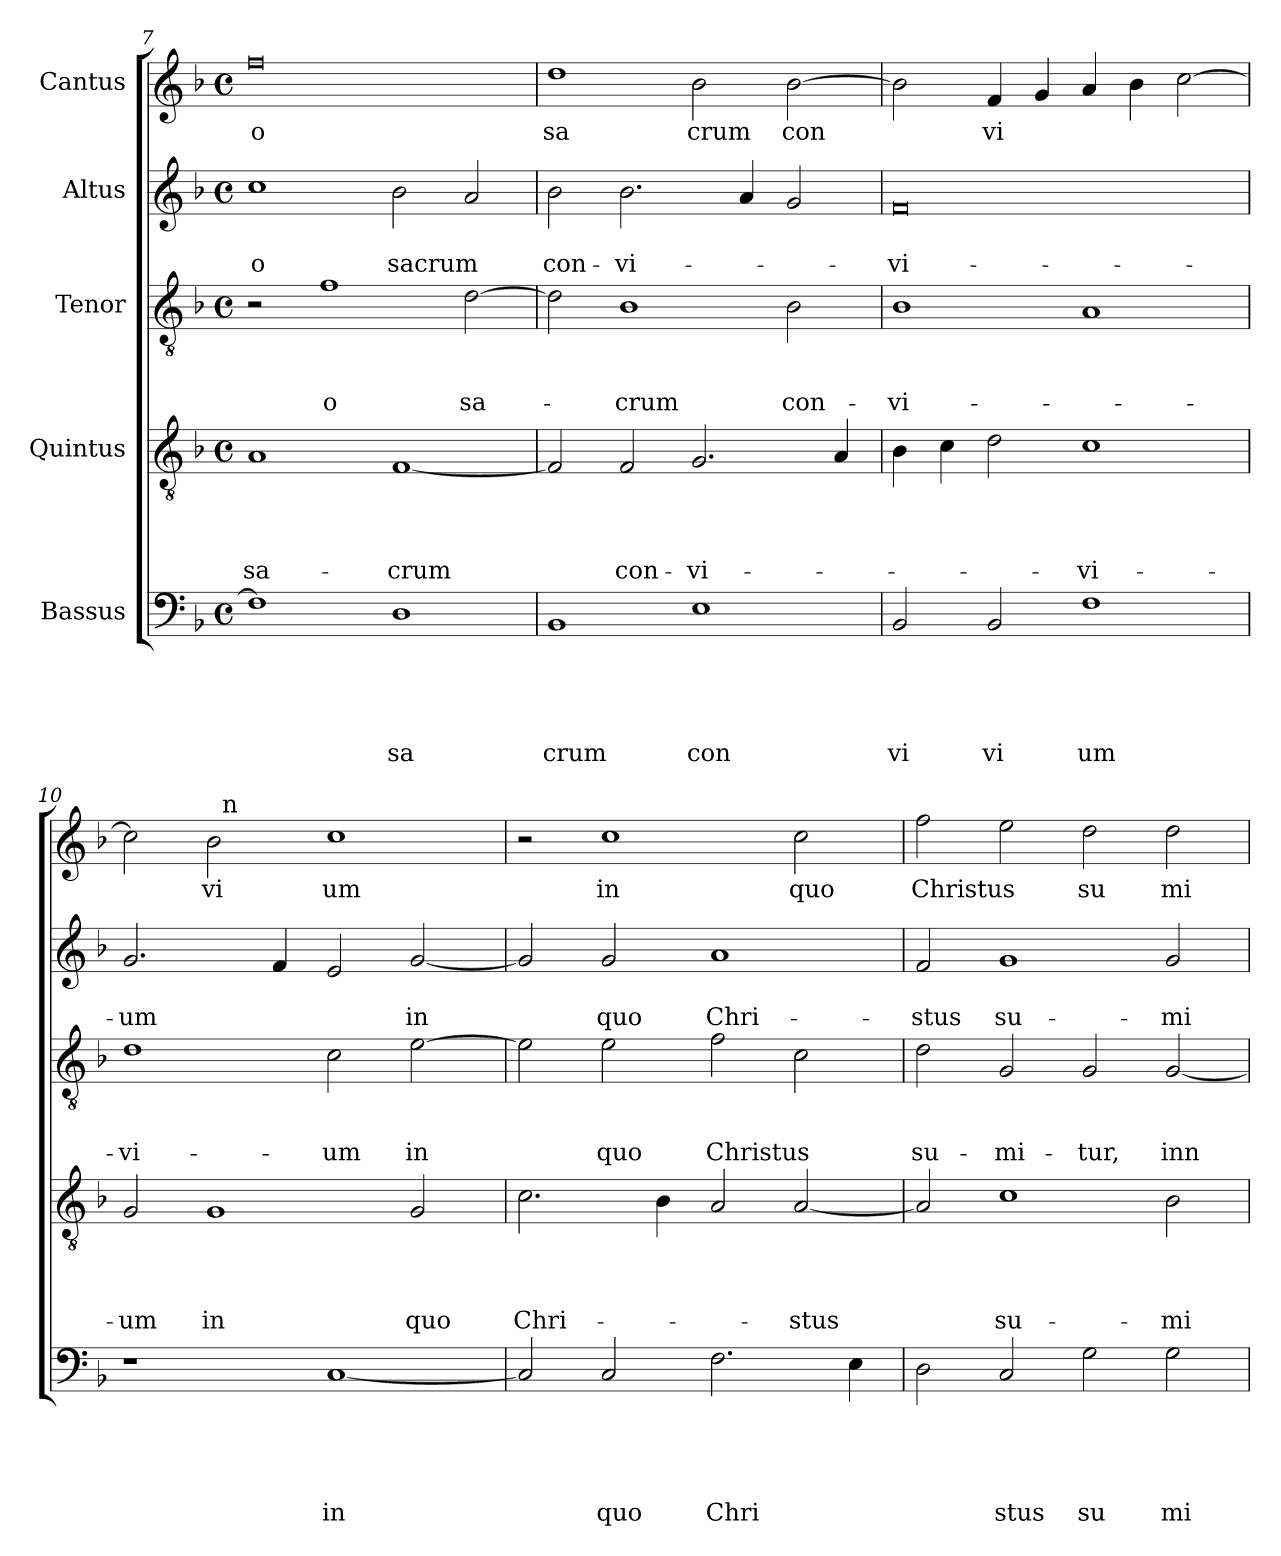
**kern	**text	**text	**text	**text	**text	**kern	**text	**text	**text	**text	**kern	**text	**text	**text	**kern	**text	**text	**kern	**text
*part5	*part5	*part5	*part5	*part5	*part5	*part4	*part4	*part4	*part4	*part4	*part3	*part3	*part3	*part3	*part2	*part2	*part2	*part1	*part1
*staff5	*staff5	*staff5	*staff5	*staff5	*staff5	*staff4	*staff4	*staff4	*staff4	*staff4	*staff3	*staff3	*staff3	*staff3	*staff2	*staff2	*staff2	*staff1	*staff1
*I"Bassus	*	*	*	*	*	*I"Quintus	*	*	*	*	*I"Tenor	*	*	*	*I"Altus	*	*	*I"Cantus	*
!!LO:LB:g=z
*clefF4	*	*	*	*	*	*clefGv2	*	*	*	*	*clefGv2	*	*	*	*clefG2	*	*	*clefG2	*
*k[b-]	*	*	*	*	*	*k[b-]	*	*	*	*	*k[b-]	*	*	*	*k[b-]	*	*	*k[b-]	*
*F:	*	*	*	*	*	*F:	*	*	*	*	*F:	*	*	*	*F:	*	*	*F:	*
*M4/4	*	*	*	*	*	*M4/4	*	*	*	*	*M4/4	*	*	*	*M4/4	*	*	*M4/4	*
*met(c)	*	*	*	*	*	*met(c)	*	*	*	*	*met(c)	*	*	*	*met(c)	*	*	*met(c)	*
=7	=7	=7	=7	=7	=7	=7	=7	=7	=7	=7	=7	=7	=7	=7	=7	=7	=7	=7	=7
!	!	!	!	!	!	!	!	!	!	!LO:LY:b	!	!	!	!	!	!	!LO:LY:b	!	!LO:LY:b
1F]	.	.	.	.	.	1A	.	.	.	sa-	2r	.	.	.	1cc	.	o	0ff	o
!	!	!	!	!	!	!	!	!	!	!	!	!	!	!LO:LY:b	!	!	!	!	!
.	.	.	.	.	.	.	.	.	.	.	1f	.	.	o	.	.	.	.	.
!	!	!	!	!	!LO:LY:b	!	!	!	!	!LO:LY:b	!	!	!	!	!	!	!LO:LY:b	!	!
1D	.	.	.	.	sa	[<1F	.	.	.	-crum	.	.	.	.	2b-\	.	sacrum	.	.
!	!	!	!	!	!	!	!	!	!	!	!	!	!	!LO:LY:b	!	!	!	!	!
.	.	.	.	.	.	.	.	.	.	.	[>2d\	.	.	sa-	2a/	.	.	.	.
=8	=8	=8	=8	=8	=8	=8	=8	=8	=8	=8	=8	=8	=8	=8	=8	=8	=8	=8	=8
!	!	!	!	!	!LO:LY:b	!	!	!	!	!	!	!	!	!	!	!	!LO:LY:b	!	!LO:LY:b
1BB-	.	.	.	.	crum	2F/]	.	.	.	.	2d\]	.	.	.	2b-\	.	con-	1dd	sa
!	!	!	!	!	!	!	!	!	!	!LO:LY:b	!	!	!	!LO:LY:b	!	!	!LO:LY:b	!	!
.	.	.	.	.	.	2F/	.	.	.	con-	1B-	.	.	-crum	2.b-\	.	-vi-	.	.
!	!	!	!	!	!LO:LY:b	!	!	!	!	!LO:LY:b	!	!	!	!	!	!	!	!	!LO:LY:b
1E	.	.	.	.	con	2.G/	.	.	.	-vi-	.	.	.	.	.	.	.	2b-\	crum
.	.	.	.	.	.	.	.	.	.	.	.	.	.	.	4a/	.	.	.	.
!	!	!	!	!	!	!	!	!	!	!	!	!	!	!LO:LY:b	!	!	!	!	!LO:LY:b
.	.	.	.	.	.	.	.	.	.	.	2B-\	.	.	con-	2g/	.	.	[>2b-\	con
.	.	.	.	.	.	4A/	.	.	.	.	.	.	.	.	.	.	.	.	.
=9	=9	=9	=9	=9	=9	=9	=9	=9	=9	=9	=9	=9	=9	=9	=9	=9	=9	=9	=9
!	!	!	!	!	!LO:LY:b	!	!	!	!	!	!	!	!	!LO:LY:b	!	!	!LO:LY:b	!	!
2BB-/	.	.	.	.	vi	4B-\	.	.	.	.	1B-	.	.	-vi-	0f	.	-vi-	2b-\]	.
.	.	.	.	.	.	4c\	.	.	.	.	.	.	.	.	.	.	.	.	.
!	!	!	!	!	!LO:LY:b	!	!	!	!	!	!	!	!	!	!	!	!	!	!LO:LY:b
2BB-/	.	.	.	.	vi	2d\	.	.	.	.	.	.	.	.	.	.	.	4f/	vi
.	.	.	.	.	.	.	.	.	.	.	.	.	.	.	.	.	.	4g/	.
!	!	!	!	!	!LO:LY:b	!	!	!	!	!LO:LY:b	!	!	!	!	!	!	!	!	!
1F	.	.	.	.	um	1c	.	.	.	-vi-	1A	.	.	.	.	.	.	4a/	.
.	.	.	.	.	.	.	.	.	.	.	.	.	.	.	.	.	.	4b-\	.
.	.	.	.	.	.	.	.	.	.	.	.	.	.	.	.	.	.	[>2cc\	.
=10	=10	=10	=10	=10	=10	=10	=10	=10	=10	=10	=10	=10	=10	=10	=10	=10	=10	=10	=10
!	!	!	!	!	!	!	!	!	!	!LO:LY:b	!	!	!	!LO:LY:b	!	!	!LO:LY:b	!	!
*	*	*	*	*	*	*	*	*	*	*	*	*	*	*	*	*	*	*^	*
1r	.	.	.	.	.	2G/	.	.	.	-um	1d	.	.	-vi-	2.g/	.	-um	2cc\]	2ryy	.
!	!	!	!	!	!	!	!	!	!	!LO:LY:b	!	!	!	!	!	!	!	!	!	!LO:LY:b
.	.	.	.	.	.	1G	.	.	.	in	.	.	.	.	.	.	.	2b-\	32ryy	vi
!	!	!	!	!	!	!	!	!	!	!	!	!	!	!	!	!	!	!	!LO:TX:a:t=n	!
.	.	.	.	.	.	.	.	.	.	.	.	.	.	.	.	.	.	.	1ryy	.
.	.	.	.	.	.	.	.	.	.	.	.	.	.	.	4f/	.	.	.	.	.
!	!	!	!	!	!LO:LY:b	!	!	!	!	!	!	!	!	!LO:LY:b	!	!	!	!	!	!LO:LY:b
[<1C	.	.	.	.	in	.	.	.	.	.	2c\	.	.	-um	2e/	.	.	1cc	.	um
!	!	!	!	!	!	!	!	!	!	!LO:LY:b	!	!	!	!LO:LY:b	!	!	!LO:LY:b	!	!	!
.	.	.	.	.	.	2G/	.	.	.	quo	[>2e\	.	.	in	[<2g/	.	in	.	.	.
.	.	.	.	.	.	.	.	.	.	.	.	.	.	.	.	.	.	.	4...ryy	.
=11	=11	=11	=11	=11	=11	=11	=11	=11	=11	=11	=11	=11	=11	=11	=11	=11	=11	=11	=11	=11
!	!	!	!	!	!	!	!	!	!	!LO:LY:b	!	!	!	!	!	!	!	!	!	!
*	*	*	*	*	*	*	*	*	*	*	*	*	*	*	*	*	*	*v	*v	*
2C/]	.	.	.	.	.	2.c\	.	.	.	Chri-	2e\]	.	.	.	2g/]	.	.	2r	.
!	!	!	!	!	!LO:LY:b	!	!	!	!	!	!	!	!	!LO:LY:b	!	!	!LO:LY:b	!	!LO:LY:b
2C/	.	.	.	.	quo	.	.	.	.	.	2e\	.	.	quo	2g/	.	quo	1cc	in
.	.	.	.	.	.	4B-\	.	.	.	.	.	.	.	.	.	.	.	.	.
!	!	!	!	!	!LO:LY:b	!	!	!	!	!	!	!	!	!LO:LY:b	!	!	!LO:LY:b	!	!
2.F\	.	.	.	.	Chri	2A/	.	.	.	.	2f\	.	.	Christus	1a	.	Chri-	.	.
!	!	!	!	!	!	!	!	!	!	!LO:LY:b	!	!	!	!	!	!	!	!	!LO:LY:b
.	.	.	.	.	.	[<2A/	.	.	.	-stus	2c\	.	.	.	.	.	.	2cc\	quo
4E\	.	.	.	.	.	.	.	.	.	.	.	.	.	.	.	.	.	.	.
=12	=12	=12	=12	=12	=12	=12	=12	=12	=12	=12	=12	=12	=12	=12	=12	=12	=12	=12	=12
!	!	!	!	!	!	!	!	!	!	!	!	!	!	!LO:LY:b	!	!	!LO:LY:b	!	!LO:LY:b
2D\	.	.	.	.	.	2A/]	.	.	.	.	2d\	.	.	su-	2f/	.	-stus	2ff\	Christus
!	!	!	!	!	!LO:LY:b	!	!	!	!	!LO:LY:b	!	!	!	!LO:LY:b	!	!	!LO:LY:b	!	!
2C/	.	.	.	.	stus	1c	.	.	.	su-	2G/	.	.	-mi-	1g	.	su-	2ee\	.
!	!	!	!	!	!LO:LY:b	!	!	!	!	!	!	!	!	!LO:LY:b	!	!	!	!	!LO:LY:b
2G\	.	.	.	.	su	.	.	.	.	.	2G/	.	.	-tur,	.	.	.	2dd\	su
!	!	!	!	!	!LO:LY:b	!	!	!	!	!LO:LY:b	!	!	!	!LO:LY:b	!	!	!LO:LY:b	!	!LO:LY:b
2G\	.	.	.	.	mi	2B-\	.	.	.	-mi-	[<2G/	.	.	inn	2g/	.	-mi-	2dd\	mi
=	=	=	=	=	=	=	=	=	=	=	=	=	=	=	=	=	=	=	=
*-	*-	*-	*-	*-	*-	*-	*-	*-	*-	*-	*-	*-	*-	*-	*-	*-	*-	*-	*-
